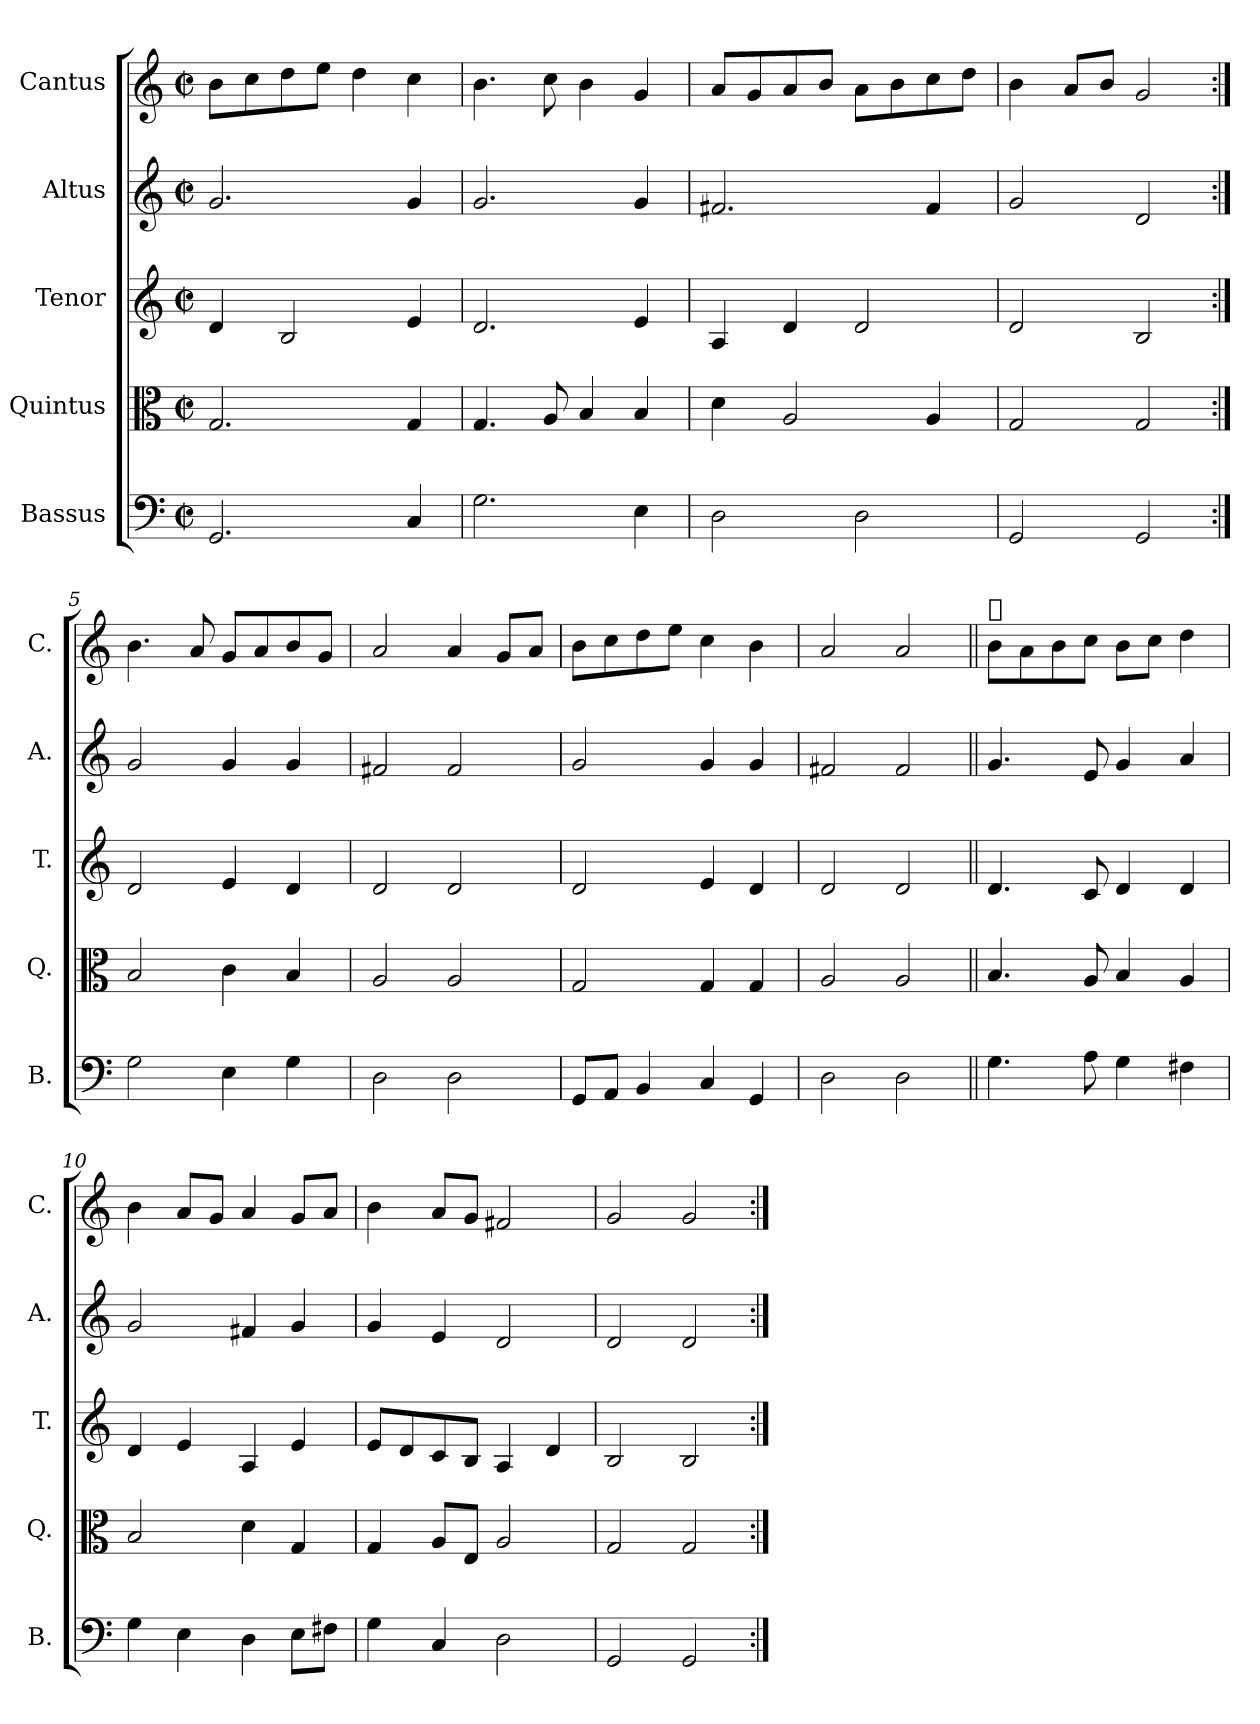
**kern	**kern	**kern	**kern	**kern
*part5	*part4	*part3	*part2	*part1
*staff5	*staff4	*staff3	*staff2	*staff1
*I"Bassus	*I"Quintus	*I"Tenor	*I"Altus	*I"Cantus
*I'B.	*I'Q.	*I'T.	*I'A.	*I'C.
*clefF4	*clefC3	*clefG2	*clefG2	*clefG2
*k[]	*k[]	*k[]	*k[]	*k[]
*M2/2	*M2/2	*M2/2	*M2/2	*M2/2
*met(c|)	*met(c|)	*met(c|)	*met(c|)	*met(c|)
=1	=1	=1	=1	=1
2.GG/	2.G/	4d/	2.g/	8b\L
.	.	.	.	8cc\
.	.	2B/	.	8dd\
.	.	.	.	8ee\J
.	.	.	.	4dd\
4C/	4G/	4e/	4g/	4cc\
=2	=2	=2	=2	=2
2.G\	4.G/	2.d/	2.g/	4.b\
.	8A/	.	.	8cc\
.	4B/	.	.	4b\
4E\	4B/	4e/	4g/	4g/
=3	=3	=3	=3	=3
2D\	4d\	4A/	2.f#X/	8a/L
.	.	.	.	8g/
.	2A/	4d/	.	8a/
.	.	.	.	8b/J
2D\	.	2d/	.	8a\L
.	.	.	.	8b\
.	4A/	.	4f#/	8cc\
.	.	.	.	8dd\J
=4	=4	=4	=4	=4
2GG/	2G/	2d/	2g/	4b\
.	.	.	.	8a/L
.	.	.	.	8b/J
2GG/	2G/	2B/	2d/	2g/
=5:|!	=5:|!	=5:|!	=5:|!	=5:|!
2G\	2B/	2d/	2g/	4.b\
.	.	.	.	8a/
4E\	4c\	4e/	4g/	8g/L
.	.	.	.	8a/
4G\	4B/	4d/	4g/	8b/
.	.	.	.	8g/J
=6	=6	=6	=6	=6
2D\	2A/	2d/	2f#X/	2a/
2D\	2A/	2d/	2f#/	4a/
.	.	.	.	8g/L
.	.	.	.	8a/J
!!LO:LB:g=z
=7	=7	=7	=7	=7
8GG/L	2G/	2d/	2g/	8b\L
8AA/J	.	.	.	8cc\
4BB/	.	.	.	8dd\
.	.	.	.	8ee\J
4C/	4G/	4e/	4g/	4cc\
4GG/	4G/	4d/	4g/	4b\
=8	=8	=8	=8	=8
2D\	2A/	2d/	2f#X/	2a/
2D\	2A/	2d/	2f#/	2a/
=9||	=9||	=9||	=9||	=9||
!	!	!	!	!LO:TX:a:t=𝄋
4.G\	4.B/	4.d/	4.g/	8b\L
.	.	.	.	8a\
.	.	.	.	8b\
8A\	8A/	8c/	8e/	8cc\J
4G\	4B/	4d/	4g/	8b\L
.	.	.	.	8cc\J
4F#X\	4A/	4d/	4a/	4dd\
=10	=10	=10	=10	=10
4G\	2B/	4d/	2g/	4b\
4E\	.	4e/	.	8a/L
.	.	.	.	8g/J
4D\	4d\	4A/	4f#X/	4a/
8E\L	4G/	4e/	4g/	8g/L
8F#X\J	.	.	.	8a/J
=11	=11	=11	=11	=11
4G\	4G/	8e/L	4g/	4b\
.	.	8d/	.	.
4C/	8A/L	8c/	4e/	8a/L
.	8E/J	8B/J	.	8g/J
2D\	2A/	4A/	2d/	2f#X/
.	.	4d/	.	.
=12	=12	=12	=12	=12
2GG/	2G/	2B/	2d/	2g/
2GG/	2G/	2B/	2d/	2g/
=:|!	=:|!	=:|!	=:|!	=:|!
*-	*-	*-	*-	*-
